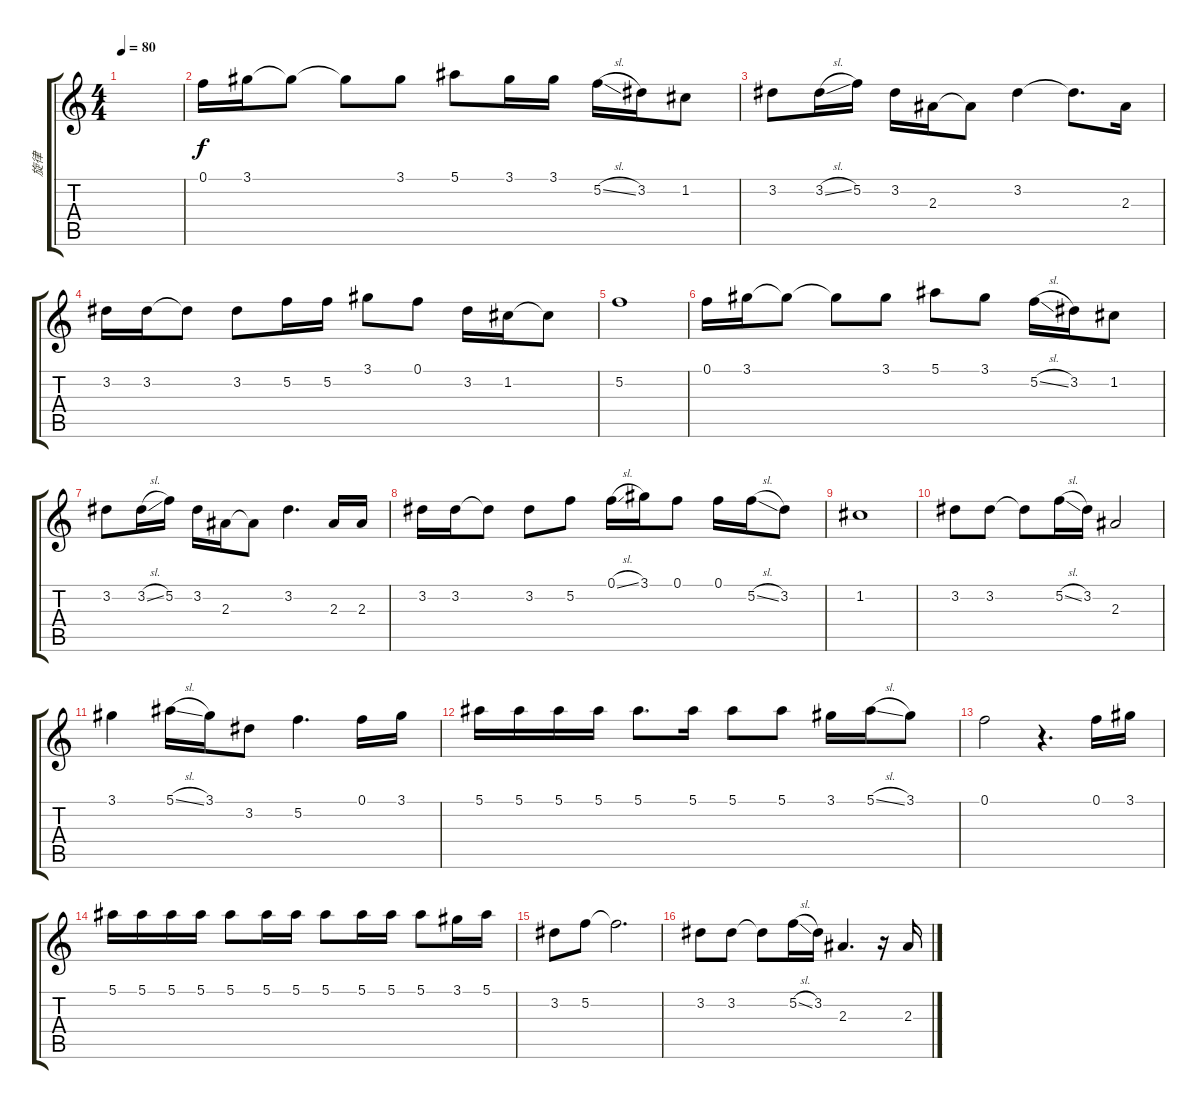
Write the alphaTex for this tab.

\track ("旋律" "旋律") {instrument electricguitarjazz}
\staff {score tabs}
\tuning (F4 C4 Ab3 Eb3 Bb2 F2) {hide}
\ts (4 4)
\tempo 80
\clef g2
\ks c
|
0.1.16 3.1.16 3.1{t}.8 3.1{t}.8 3.1.8 5.1.8 3.1.16 3.1.16 5.2{sl}.16 3.2.16 1.2.8 |
3.2.8 3.2{sl}.16 5.2.16 3.2.16 2.3.16 2.3{t}.8 3.2.4 3.2{t}.8{d} 2.3.16 |
3.2.16 3.2.16 3.2{t}.8 3.2.8 5.2.16 5.2.16 3.1.8 0.1.8 3.2.16 1.2.16 1.2{t}.8 |
5.2.1 |
0.1.16 3.1.16 3.1{t}.8 3.1{t}.8 3.1.8 5.1.8 3.1.8 5.2{sl}.16 3.2.16 1.2.8 |
3.2.8 3.2{sl}.16 5.2.16 3.2.16 2.3.16 2.3{t}.8 3.2.4{d} 2.3.16 2.3.16 |
3.2.16 3.2.16 3.2{t}.8 3.2.8 5.2.8 0.1{sl}.16 3.1.16 0.1.8 0.1.16 5.2{sl}.16 3.2.8 |
1.2.1 |
3.2.8 3.2.8 3.2{t}.8 5.2{sl}.16 3.2.16 2.3.2 |
3.1.4 5.1{sl}.16 3.1.16 3.2.8 5.2.4{d} 0.1.16 3.1.16 |
5.1.16 5.1.16 5.1.16 5.1.16 5.1.8{d} 5.1.16 5.1.8 5.1.8 3.1.16 5.1{sl}.16 3.1.8 |
0.1.2 r.4{d} 0.1.16 3.1.16 |
5.1.16 5.1.16 5.1.16 5.1.16 5.1.8 5.1.16 5.1.16 5.1.8 5.1.16 5.1.16 5.1.8 3.1.16 5.1.16 |
3.2.8 5.2.8 5.2{t}.2{d} |
3.2.8 3.2.8 3.2{t}.8 5.2{sl}.16 3.2.16 2.3.4{d} r.16 2.3.16
